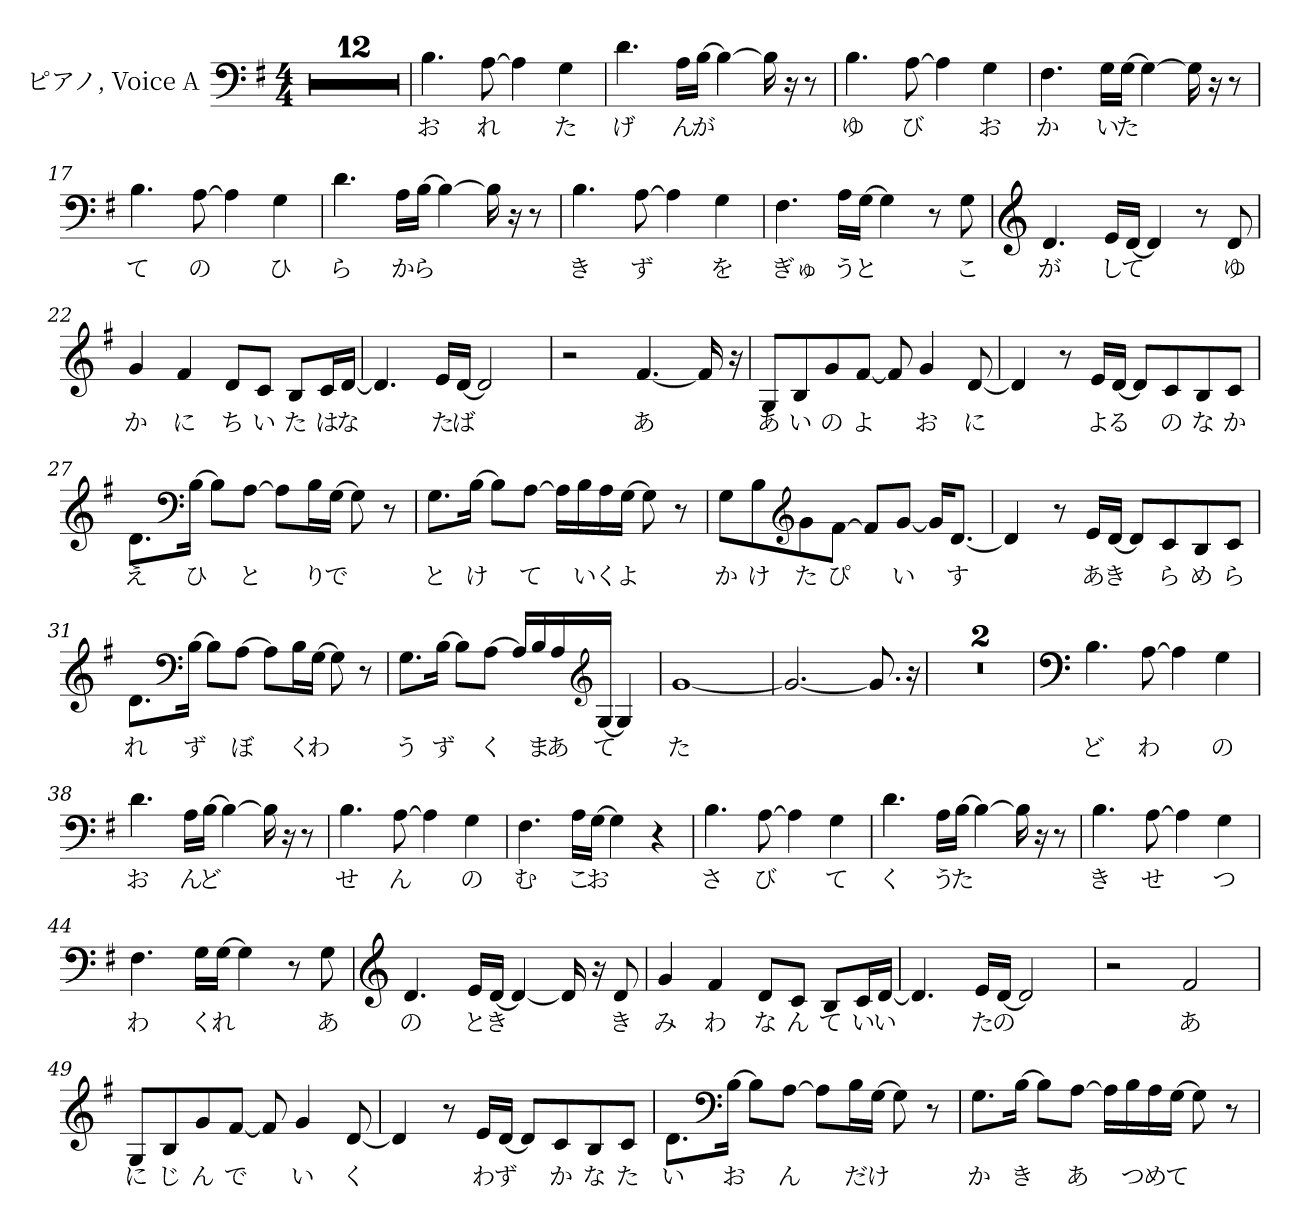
**kern	**text
*part1	*part1
*staff1	*staff1
*I"ピアノ, Voice A	*
*clefF4	*
*k[f#]	*
*M4/4	*
*MM100	*
=1	=1
1r	.
=2	=2
1r	.
=3	=3
1r	.
=4	=4
1r	.
=5	=5
1r	.
=6	=6
1r	.
=7	=7
1r	.
=8	=8
1r	.
=9	=9
1r	.
=10	=10
1r	.
=11	=11
1r	.
=12	=12
1r	.
=13	=13
!	!LO:LY:b
4.B\	お
!	!LO:LY:b
[8A\	れ
4A\]	.
!	!LO:LY:b
4G\	た
!!LO:LB:g=z
=14	=14
!	!LO:LY:b
4.d\	げ
!	!LO:LY:b
16A\LL	ん
!	!LO:LY:b
[16B\JJ	が
4B\_	.
16B\]	.
16r	.
8r	.
=15	=15
!	!LO:LY:b
4.B\	ゆ
!	!LO:LY:b
[8A\	び
4A\]	.
!	!LO:LY:b
4G\	お
=16	=16
!	!LO:LY:b
4.F#\	か
!	!LO:LY:b
16G\LL	い
!	!LO:LY:b
[16G\JJ	た
4G\_	.
16G\]	.
16r	.
8r	.
=17	=17
!	!LO:LY:b
4.B\	て
!	!LO:LY:b
[8A\	の
4A\]	.
!	!LO:LY:b
4G\	ひ
=18	=18
!	!LO:LY:b
4.d\	ら
!	!LO:LY:b
16A\LL	か
!	!LO:LY:b
[16B\JJ	ら
4B\_	.
16B\]	.
16r	.
8r	.
=19	=19
!	!LO:LY:b
4.B\	き
!	!LO:LY:b
[8A\	ず
4A\]	.
!	!LO:LY:b
4G\	を
!!LO:LB:g=z
=20	=20
!	!LO:LY:b
4.F#\	ぎゅ
!	!LO:LY:b
16A\LL	う
!	!LO:LY:b
[16G\JJ	と
4G\]	.
8r	.
!	!LO:LY:b
8G\	こ
=21	=21
*clefG2	*
!	!LO:LY:b
4.d/	が
!	!LO:LY:b
16e/LL	し
!	!LO:LY:b
[16d/JJ	て
4d/]	.
8r	.
!	!LO:LY:b
8d/	ゆ
=22	=22
!	!LO:LY:b
4g/	か
!	!LO:LY:b
4f#/	に
!	!LO:LY:b
8d/L	ち
!	!LO:LY:b
8c/J	い
!	!LO:LY:b
8B/L	た
!	!LO:LY:b
16c/L	は
!	!LO:LY:b
[16d/JJ	な
=23	=23
4.d/]	.
!	!LO:LY:b
16e/LL	た
!	!LO:LY:b
[16d/JJ	ば
2d/]	.
=24	=24
2r	.
!	!LO:LY:b
[4.f#/	あ
16f#/]	.
16r	.
!!LO:LB:g=z
=25	=25
!	!LO:LY:b
8G/L	あ
!	!LO:LY:b
8B/	い
!	!LO:LY:b
8g/	の
!	!LO:LY:b
[8f#/J	よ
8f#/]	.
!	!LO:LY:b
4g/	お
!	!LO:LY:b
[8d/	に
=26	=26
4d/]	.
8r	.
!	!LO:LY:b
16e/LL	よ
!	!LO:LY:b
[16d/JJ	る
8d/L]	.
!	!LO:LY:b
8c/	の
!	!LO:LY:b
8B/	な
!	!LO:LY:b
8c/J	か
=27	=27
!	!LO:LY:b
8.d\L	え
*clefF4	*
!	!LO:LY:b
[16B\Jk	ひ
8B\L]	.
!	!LO:LY:b
[8A\J	と
8A\L]	.
!	!LO:LY:b
16B\L	り
!	!LO:LY:b
[16G\JJ	で
8G\]	.
8r	.
=28	=28
!	!LO:LY:b
8.G\L	と
!	!LO:LY:b
[16B\Jk	け
8B\L]	.
!	!LO:LY:b
[8A\J	て
16A\LL]	.
!	!LO:LY:b
16B\	い
!	!LO:LY:b
16A\	く
!	!LO:LY:b
[16G\JJ	よ
8G\]	.
8r	.
!!LO:LB:g=z
=29	=29
!	!LO:LY:b
8G\L	か
!	!LO:LY:b
8B\	け
*clefG2	*
!	!LO:LY:b
8g\	た
!	!LO:LY:b
[8f#\J	ぴ
8f#/L]	.
!	!LO:LY:b
[8g/J	い
16g/KL]	.
!	!LO:LY:b
[8.d/J	す
=30	=30
4d/]	.
8r	.
!	!LO:LY:b
16e/LL	あ
!	!LO:LY:b
[16d/JJ	き
8d/L]	.
!	!LO:LY:b
8c/	ら
!	!LO:LY:b
8B/	め
!	!LO:LY:b
8c/J	ら
=31	=31
!	!LO:LY:b
8.d\L	れ
*clefF4	*
!	!LO:LY:b
[16B\Jk	ず
8B\L]	.
!	!LO:LY:b
[8A\J	ぼ
8A\L]	.
!	!LO:LY:b
16B\L	く
!	!LO:LY:b
[16G\JJ	わ
8G\]	.
8r	.
=32	=32
!	!LO:LY:b
8.G\L	う
!	!LO:LY:b
[16B\Jk	ず
8B\L]	.
!	!LO:LY:b
[8A\J	く
16A/LL]	.
!	!LO:LY:b
16B/	ま
!	!LO:LY:b
16A/	あ
*clefG2	*
!	!LO:LY:b
[16G/JJ	て
4G/]	.
!!LO:LB:g=z
=33	=33
!	!LO:LY:b
[1g	た
=34	=34
2.g/_	.
8.g/]	.
16r	.
=35	=35
1r	.
=36	=36
1r	.
=37	=37
*clefF4	*
!	!LO:LY:b
4.B\	ど
!	!LO:LY:b
[8A\	わ
4A\]	.
!	!LO:LY:b
4G\	の
=38	=38
!	!LO:LY:b
4.d\	お
!	!LO:LY:b
16A\LL	ん
!	!LO:LY:b
[16B\JJ	ど
4B\_	.
16B\]	.
16r	.
8r	.
=39	=39
!	!LO:LY:b
4.B\	せ
!	!LO:LY:b
[8A\	ん
4A\]	.
!	!LO:LY:b
4G\	の
=40	=40
!	!LO:LY:b
4.F#\	む
!	!LO:LY:b
16A\LL	こ
!	!LO:LY:b
[16G\JJ	お
4G\]	.
4r	.
!!LO:LB:g=z
=41	=41
!	!LO:LY:b
4.B\	さ
!	!LO:LY:b
[8A\	び
4A\]	.
!	!LO:LY:b
4G\	て
=42	=42
!	!LO:LY:b
4.d\	く
!	!LO:LY:b
16A\LL	う
!	!LO:LY:b
[16B\JJ	た
4B\_	.
16B\]	.
16r	.
8r	.
=43	=43
!	!LO:LY:b
4.B\	き
!	!LO:LY:b
[8A\	せ
4A\]	.
!	!LO:LY:b
4G\	つ
=44	=44
!	!LO:LY:b
4.F#\	わ
!	!LO:LY:b
16G\LL	く
!	!LO:LY:b
[16G\JJ	れ
4G\]	.
8r	.
!	!LO:LY:b
8G\	あ
=45	=45
*clefG2	*
!	!LO:LY:b
4.d/	の
!	!LO:LY:b
16e/LL	と
!	!LO:LY:b
[16d/JJ	き
4d/_	.
16d/]	.
16r	.
!	!LO:LY:b
8d/	き
!!LO:LB:g=z
=46	=46
!	!LO:LY:b
4g/	み
!	!LO:LY:b
4f#/	わ
!	!LO:LY:b
8d/L	な
!	!LO:LY:b
8c/J	ん
!	!LO:LY:b
8B/L	て
!	!LO:LY:b
16c/L	い
!	!LO:LY:b
[16d/JJ	い
=47	=47
4.d/]	.
!	!LO:LY:b
16e/LL	た
!	!LO:LY:b
[16d/JJ	の
2d/]	.
=48	=48
2r	.
!	!LO:LY:b
2f#/	あ
=49	=49
!	!LO:LY:b
8G/L	に
!	!LO:LY:b
8B/	じ
!	!LO:LY:b
8g/	ん
!	!LO:LY:b
[8f#/J	で
8f#/]	.
!	!LO:LY:b
4g/	い
!	!LO:LY:b
[8d/	く
=50	=50
4d/]	.
8r	.
!	!LO:LY:b
16e/LL	わ
!	!LO:LY:b
[16d/JJ	ず
8d/L]	.
!	!LO:LY:b
8c/	か
!	!LO:LY:b
8B/	な
!	!LO:LY:b
8c/J	た
!!LO:LB:g=z
=51	=51
!	!LO:LY:b
8.d\L	い
*clefF4	*
!	!LO:LY:b
[16B\Jk	お
8B\L]	.
!	!LO:LY:b
[8A\J	ん
8A\L]	.
!	!LO:LY:b
16B\L	だ
!	!LO:LY:b
[16G\JJ	け
8G\]	.
8r	.
=52	=52
!	!LO:LY:b
8.G\L	か
!	!LO:LY:b
[16B\Jk	き
8B\L]	.
!	!LO:LY:b
[8A\J	あ
16A\LL]	.
!	!LO:LY:b
16B\	つ
!	!LO:LY:b
16A\	め
!	!LO:LY:b
[16G\JJ	て
8G\]	.
8r	.
=	=
*-	*-
